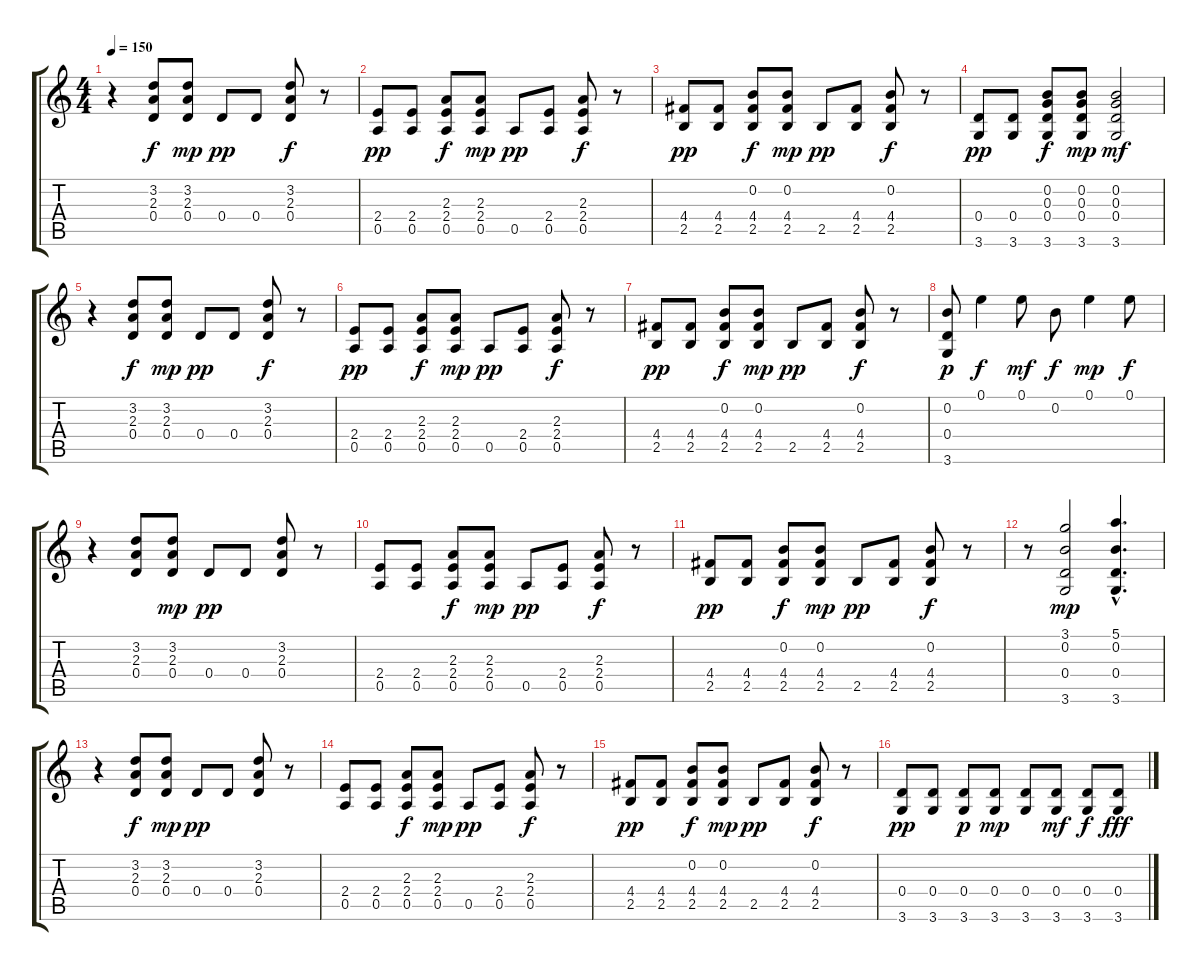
\track "" {instrument electricguitarmuted}
\staff {score tabs}
\tuning (E4 B3 G3 D3 A2 E2) {hide}
\ts (4 4)
\tempo 150
\clef g2
\ks c
r.4{dy f} (3.2 2.3 0.4).8 (3.2 2.3 0.4).8{dy mp} 0.4.8{dy pp} 0.4.8 (3.2 2.3 0.4).8{dy f} r.8 |
(2.4 0.5).8{dy pp} (2.4 0.5).8 (2.3 2.4 0.5).8{dy f} (2.3 2.4 0.5).8{dy mp} 0.5.8{dy pp} (2.4 0.5).8 (2.3 2.4 0.5).8{dy f} r.8 |
(4.4 2.5).8{dy pp} (4.4 2.5).8 (0.2 4.4 2.5).8{dy f} (0.2 4.4 2.5).8{dy mp} 2.5.8{dy pp} (4.4 2.5).8 (0.2 4.4 2.5).8{dy f} r.8 |
(0.4 3.6).8{dy pp} (0.4 3.6).8 (0.2 0.3 0.4 3.6).8{dy f} (0.2 0.3 0.4 3.6).8{dy mp} (0.2 0.3 0.4 3.6).2{dy mf} |
r.4 (3.2 2.3 0.4).8{dy f} (3.2 2.3 0.4).8{dy mp} 0.4.8{dy pp} 0.4.8 (3.2 2.3 0.4).8{dy f} r.8 |
(2.4 0.5).8{dy pp} (2.4 0.5).8 (2.3 2.4 0.5).8{dy f} (2.3 2.4 0.5).8{dy mp} 0.5.8{dy pp} (2.4 0.5).8 (2.3 2.4 0.5).8{dy f} r.8 |
(4.4 2.5).8{dy pp} (4.4 2.5).8 (0.2 4.4 2.5).8{dy f} (0.2 4.4 2.5).8{dy mp} 2.5.8{dy pp} (4.4 2.5).8 (0.2 4.4 2.5).8{dy f} r.8 |
(0.2 0.4 3.6).8{dy p} 0.1.4{dy f} 0.1.8{dy mf} 0.2.8{dy f} 0.1.4{dy mp} 0.1.8{dy f} |
r.4 (3.2 2.3 0.4).8 (3.2 2.3 0.4).8{dy mp} 0.4.8{dy pp} 0.4.8 (3.2 2.3 0.4).8 r.8 |
(2.4 0.5).8 (2.4 0.5).8 (2.3 2.4 0.5).8{dy f} (2.3 2.4 0.5).8{dy mp} 0.5.8{dy pp} (2.4 0.5).8 (2.3 2.4 0.5).8{dy f} r.8 |
(4.4 2.5).8{dy pp} (4.4 2.5).8 (0.2 4.4 2.5).8{dy f} (0.2 4.4 2.5).8{dy mp} 2.5.8{dy pp} (4.4 2.5).8 (0.2 4.4 2.5).8{dy f} r.8 |
r.8 (3.1 0.2 0.4 3.6).2{dy mp} (5.1{hac} 0.2{hac} 0.4{hac} 3.6{hac}).4{d} |
r.4 (3.2 2.3 0.4).8{dy f} (3.2 2.3 0.4).8{dy mp} 0.4.8{dy pp} 0.4.8 (3.2 2.3 0.4).8 r.8 |
(2.4 0.5).8 (2.4 0.5).8 (2.3 2.4 0.5).8{dy f} (2.3 2.4 0.5).8{dy mp} 0.5.8{dy pp} (2.4 0.5).8 (2.3 2.4 0.5).8{dy f} r.8 |
(4.4 2.5).8{dy pp} (4.4 2.5).8 (0.2 4.4 2.5).8{dy f} (0.2 4.4 2.5).8{dy mp} 2.5.8{dy pp} (4.4 2.5).8 (0.2 4.4 2.5).8{dy f} r.8 |
(0.4 3.6).8{dy pp} (0.4 3.6).8 (0.4 3.6).8{dy p} (0.4 3.6).8{dy mp} (0.4 3.6).8 (0.4 3.6).8{dy mf} (0.4 3.6).8{dy f} (0.4 3.6).8{dy fff}
